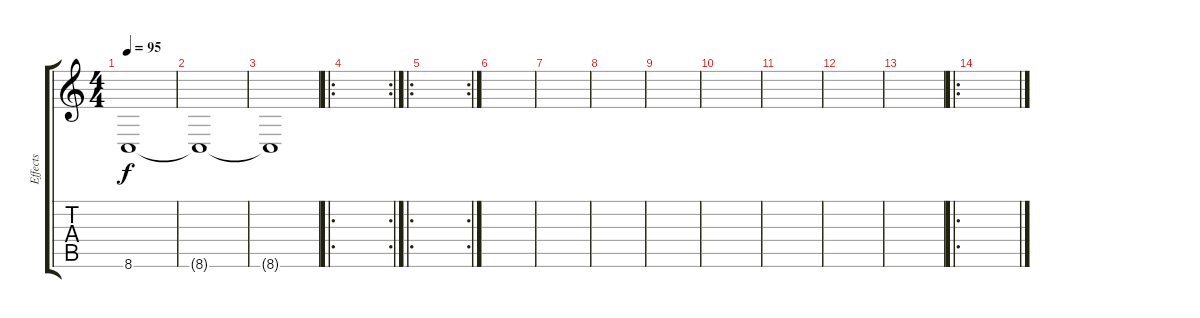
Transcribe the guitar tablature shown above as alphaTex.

\track ("Effects" "Effects") {instrument fx6goblins}
\staff {score tabs}
\tuning (E4 B3 G3 D3 A2 E2) {hide}
\ts (4 4)
\tempo 95
\clef g2
\ks c
8.6{t}.1{dy f} |
8.6{t}.1{volume 0} |
8.6{t}.1 |
\ro
\rc 2
|
\ro
\rc 2
|
|
|
|
|
|
|
|
|
\ro
